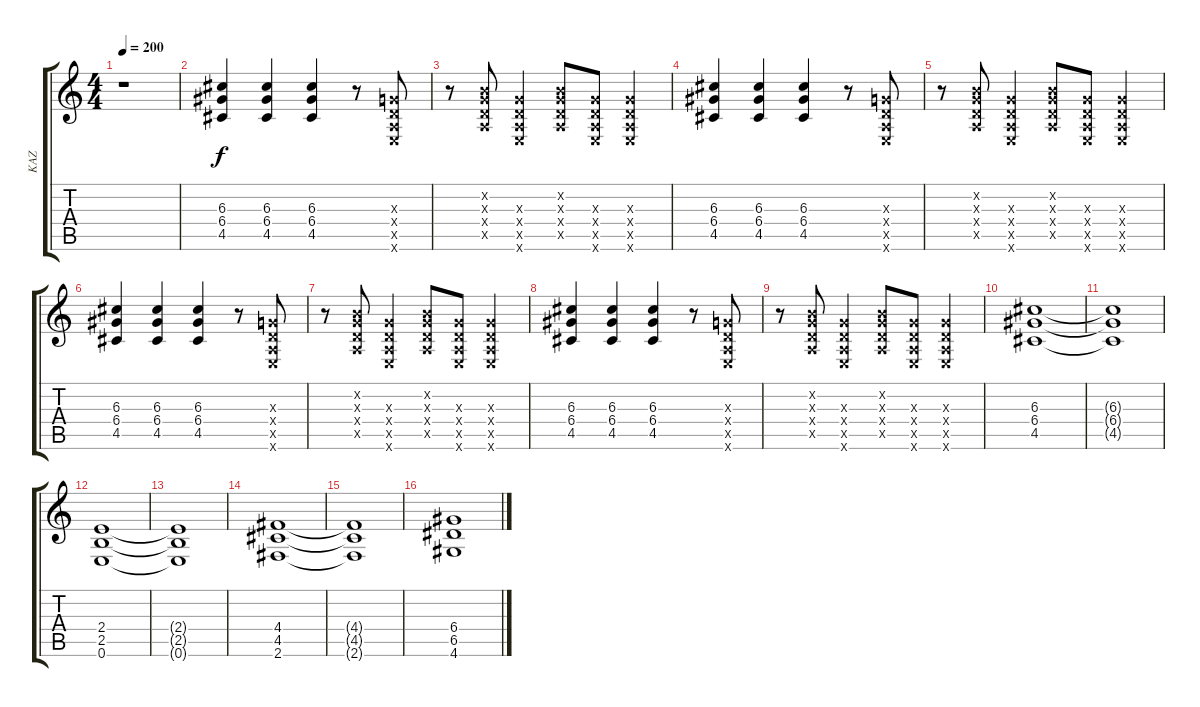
\track ("KAZ" "KAZ") {instrument distortionguitar}
\staff {score tabs}
\tuning (E4 B3 G3 D3 A2 E2) {hide}
\ts (4 4)
\tempo 200
\clef g2
\ks c
r.1{dy f} |
(6.3 6.4 4.5).4 (6.3 6.4 4.5).4 (6.3 6.4 4.5).4 r.8 (0.3{x} 0.4{x} 0.5{x} 0.6{x}).8 |
r.8 (0.2{x} 0.3{x} 0.4{x} 0.5{x}).8 (0.3{x} 0.4{x} 0.5{x} 0.6{x}).4 (0.2{x} 0.3{x} 0.4{x} 0.5{x}).8 (0.3{x} 0.4{x} 0.5{x} 0.6{x}).8 (0.3{x} 0.4{x} 0.5{x} 0.6{x}).4 |
(6.3 6.4 4.5).4 (6.3 6.4 4.5).4 (6.3 6.4 4.5).4 r.8 (0.3{x} 0.4{x} 0.5{x} 0.6{x}).8 |
r.8 (0.2{x} 0.3{x} 0.4{x} 0.5{x}).8 (0.3{x} 0.4{x} 0.5{x} 0.6{x}).4 (0.2{x} 0.3{x} 0.4{x} 0.5{x}).8 (0.3{x} 0.4{x} 0.5{x} 0.6{x}).8 (0.3{x} 0.4{x} 0.5{x} 0.6{x}).4 |
(6.3 6.4 4.5).4 (6.3 6.4 4.5).4 (6.3 6.4 4.5).4 r.8 (0.3{x} 0.4{x} 0.5{x} 0.6{x}).8 |
r.8 (0.2{x} 0.3{x} 0.4{x} 0.5{x}).8 (0.3{x} 0.4{x} 0.5{x} 0.6{x}).4 (0.2{x} 0.3{x} 0.4{x} 0.5{x}).8 (0.3{x} 0.4{x} 0.5{x} 0.6{x}).8 (0.3{x} 0.4{x} 0.5{x} 0.6{x}).4 |
(6.3 6.4 4.5).4 (6.3 6.4 4.5).4 (6.3 6.4 4.5).4 r.8 (0.3{x} 0.4{x} 0.5{x} 0.6{x}).8 |
r.8 (0.2{x} 0.3{x} 0.4{x} 0.5{x}).8 (0.3{x} 0.4{x} 0.5{x} 0.6{x}).4 (0.2{x} 0.3{x} 0.4{x} 0.5{x}).8 (0.3{x} 0.4{x} 0.5{x} 0.6{x}).8 (0.3{x} 0.4{x} 0.5{x} 0.6{x}).4 |
(6.3 6.4 4.5).1 |
(6.3{t} 6.4{t} 4.5{t}).1 |
(2.4 2.5 0.6).1 |
(2.4{t} 2.5{t} 0.6{t}).1 |
(4.4 4.5 2.6).1 |
(4.4{t} 4.5{t} 2.6{t}).1 |
(6.4 6.5 4.6).1
